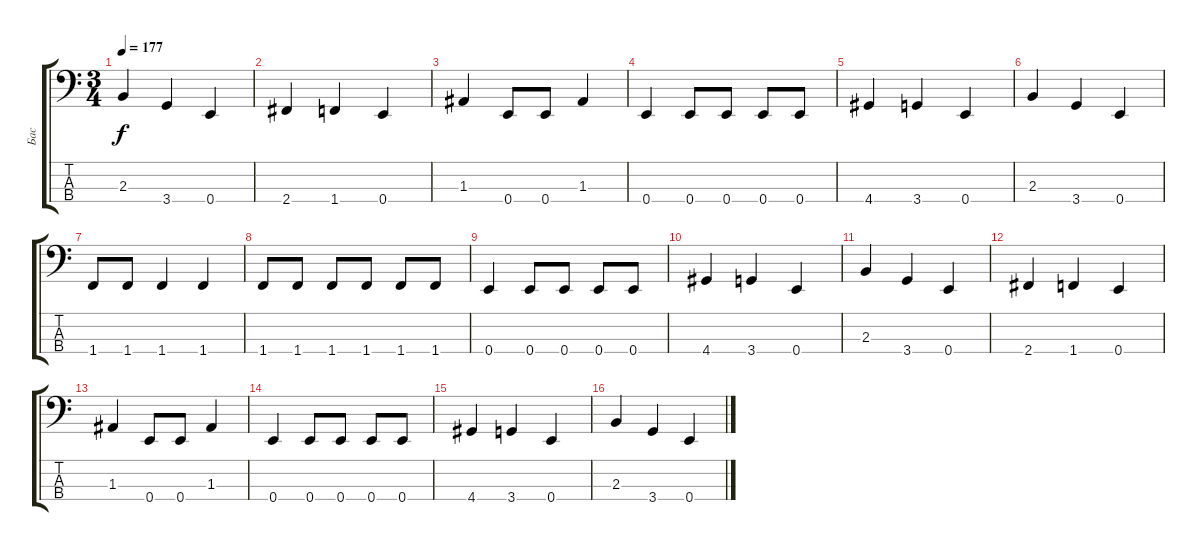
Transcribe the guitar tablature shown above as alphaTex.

\track ("Бас" "Бас") {instrument electricbasspick}
\staff {score tabs}
\tuning (G2 D2 A1 E1) {hide}
\ts (3 4)
\tempo 177
\clef f4
\ks c
2.3.4{dy f} 3.4.4 0.4.4 |
2.4.4 1.4.4 0.4.4 |
1.3.4 0.4.8 0.4.8 1.3.4 |
0.4.4 0.4.8 0.4.8 0.4.8 0.4.8 |
4.4.4 3.4.4 0.4.4 |
2.3.4 3.4.4 0.4.4 |
1.4.8 1.4.8 1.4.4 1.4.4 |
1.4.8 1.4.8 1.4.8 1.4.8 1.4.8 1.4.8 |
0.4.4 0.4.8 0.4.8 0.4.8 0.4.8 |
4.4.4 3.4.4 0.4.4 |
2.3.4 3.4.4 0.4.4 |
2.4.4 1.4.4 0.4.4 |
1.3.4 0.4.8 0.4.8 1.3.4 |
0.4.4 0.4.8 0.4.8 0.4.8 0.4.8 |
4.4.4 3.4.4 0.4.4 |
2.3.4 3.4.4 0.4.4
